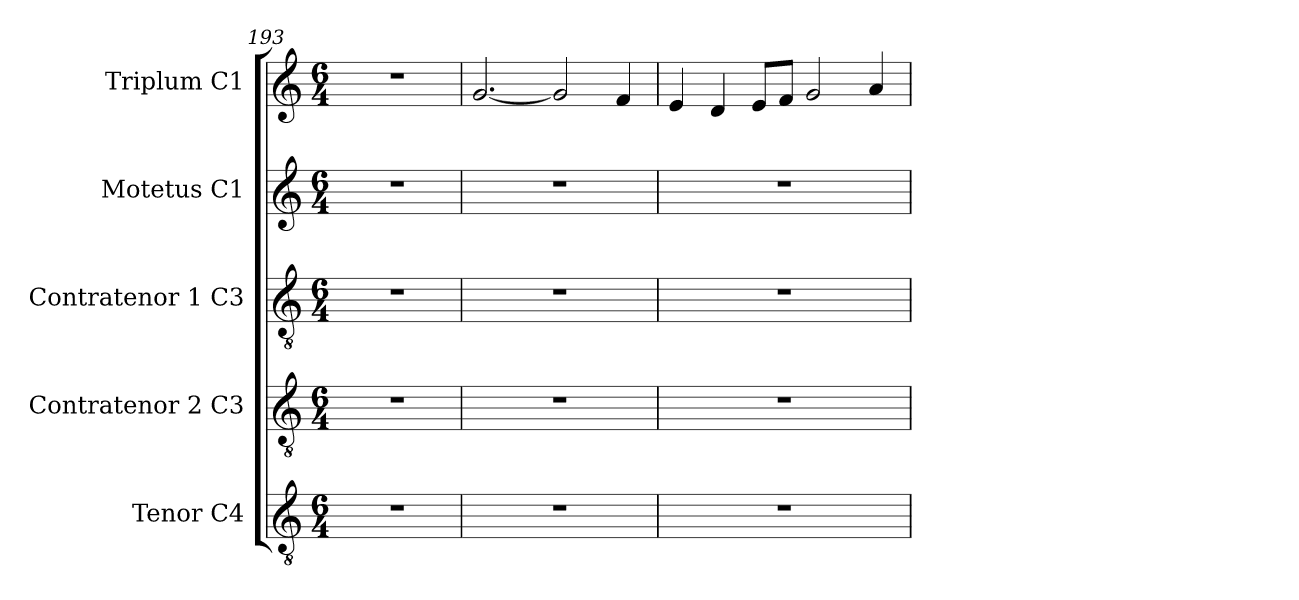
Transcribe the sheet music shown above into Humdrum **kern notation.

**kern	**kern	**kern	**kern	**kern	**text
*part5	*part4	*part3	*part2	*part1	*part1
*staff5	*staff4	*staff3	*staff2	*staff1	*staff1
*I"Tenor  C4	*I"Contratenor 2  C3	*I"Contratenor 1  C3	*I"Motetus  C1	*I"Triplum  C1	*
*I'T	*I'Ct2	*I'Ct1	*I'Mot	*I'Tr	*
*clefGv2	*clefGv2	*clefGv2	*clefG2	*clefG2	*
*k[]	*k[]	*k[]	*k[]	*k[]	*
*C:	*C:	*C:	*C:	*C:	*
*M6/4	*M6/4	*M6/4	*M6/4	*M6/4	*
=193	=193	=193	=193	=193	=193
1.r	1.r	1.r	1.r	1.r	.
=194	=194	=194	=194	=194	=194
!	!	!	!	!	!LO:LY:b:cj
1.r	1.r	1.r	1.r	[<2.g/	.
!	!	!	!	!	!LO:LY:b:cj
.	.	.	.	2g/]	.
!	!	!	!	!	!LO:LY:b:cj
.	.	.	.	4f/	.
=195	=195	=195	=195	=195	=195
!	!	!	!	!	!LO:LY:b:cj
1.r	1.r	1.r	1.r	4e/	.
!	!	!	!	!	!LO:LY:b:cj
.	.	.	.	4d/	.
!	!	!	!	!	!LO:LY:b:cj
.	.	.	.	8e/L	.
!	!	!	!	!	!LO:LY:b:cj
.	.	.	.	8f/J	.
!	!	!	!	!	!LO:LY:b:cj
.	.	.	.	2g/	.
!	!	!	!	!	!LO:LY:b:cj
.	.	.	.	4a/	.
=	=	=	=	=	=
*-	*-	*-	*-	*-	*-
